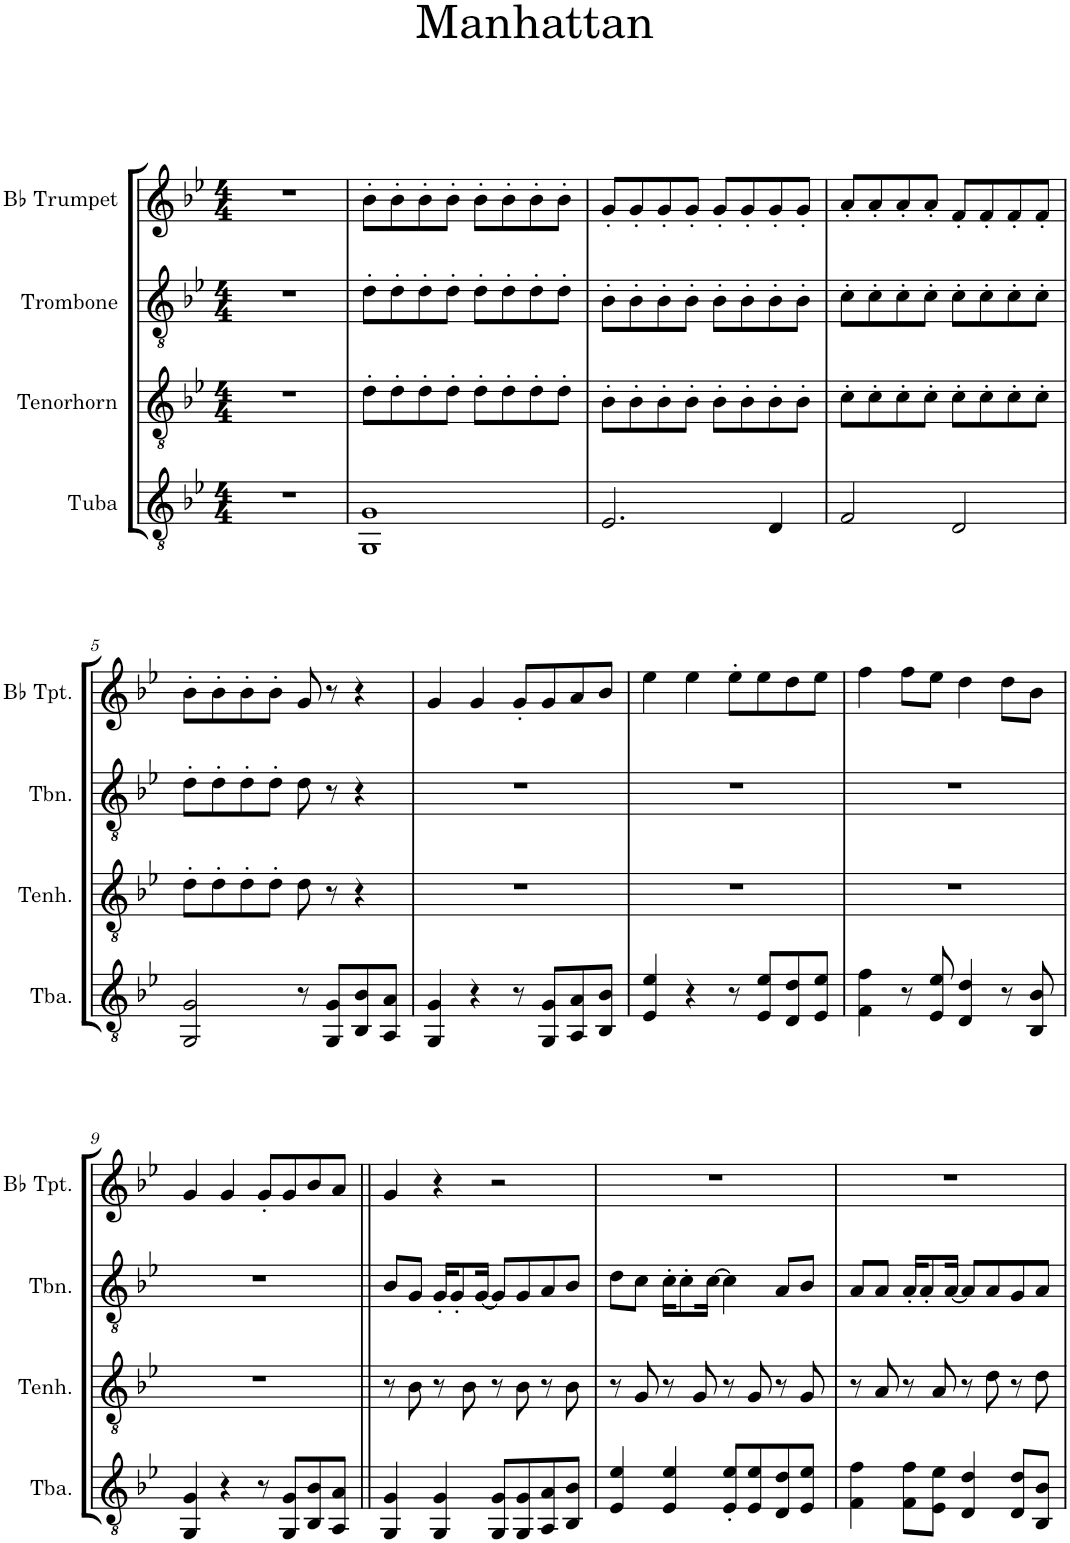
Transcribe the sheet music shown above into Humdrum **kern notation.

**kern	**kern	**kern	**kern
*part4	*part3	*part2	*part1
*staff4	*staff3	*staff2	*staff1
*I"Tuba	*I"Tenorhorn	*I"Trombone	*I"Bb Trumpet
*I'Tba.	*I'Tenh.	*I'Tbn.	*I'Bb Tpt.
*clefGv2	*clefGv2	*clefGv2	*clefG2
*Trd1c2	*Trd1c2	*Trd1c2	*Trd1c2
*k[b-e-]	*k[b-e-]	*k[b-e-]	*k[b-e-]
*M4/4	*M4/4	*M4/4	*M4/4
=1	=1	=1	=1
1r	1r	1r	1r
=2	=2	=2	=2
*^	*	*	*
1G	1GG	8d'\L	8d'\L	8b-'\L
.	.	8d'\	8d'\	8b-'\
.	.	8d'\	8d'\	8b-'\
.	.	8d'\J	8d'\J	8b-'\J
.	.	8d'\L	8d'\L	8b-'\L
.	.	8d'\	8d'\	8b-'\
.	.	8d'\	8d'\	8b-'\
.	.	8d'\J	8d'\J	8b-'\J
*v	*v	*	*	*
=3	=3	=3	=3
2.E-/	8B-'\L	8B-'\L	8g'/L
.	8B-'\	8B-'\	8g'/
.	8B-'\	8B-'\	8g'/
.	8B-'\J	8B-'\J	8g'/J
.	8B-'\L	8B-'\L	8g'/L
.	8B-'\	8B-'\	8g'/
4D/	8B-'\	8B-'\	8g'/
.	8B-'\J	8B-'\J	8g'/J
=4	=4	=4	=4
2F/	8c'\L	8c'\L	8a'/L
.	8c'\	8c'\	8a'/
.	8c'\	8c'\	8a'/
.	8c'\J	8c'\J	8a'/J
2D/	8c'\L	8c'\L	8f'/L
.	8c'\	8c'\	8f'/
.	8c'\	8c'\	8f'/
.	8c'\J	8c'\J	8f'/J
!!LO:LB:g=z
=5	=5	=5	=5
2GG/ 2G/	8d'\L	8d'\L	8b-'\L
.	8d'\	8d'\	8b-'\
.	8d'\	8d'\	8b-'\
.	8d'\J	8d'\J	8b-'\J
8r	8d\	8d\	8g/
8GG/ 8G/L	8r	8r	8r
8BB-/ 8B-/	4r	4r	4r
8AA/ 8A/J	.	.	.
=6	=6	=6	=6
4GG/ 4G/	1r	1r	4g/
4r	.	.	4g/
8r	.	.	8g'/L
8GG/ 8G/L	.	.	8g/
8AA/ 8A/	.	.	8a/
8BB-/ 8B-/J	.	.	8b-/J
=7	=7	=7	=7
4E-/ 4e-/	1r	1r	4ee-\
4r	.	.	4ee-\
8r	.	.	8ee-'\L
8E-/ 8e-/L	.	.	8ee-\
8D/ 8d/	.	.	8dd\
8E-/ 8e-/J	.	.	8ee-\J
=8	=8	=8	=8
4F\ 4f\	1r	1r	4ff\
8r	.	.	8ff\L
8E-/ 8e-/	.	.	8ee-\J
4D/ 4d/	.	.	4dd\
8r	.	.	8dd\L
8BB-/ 8B-/	.	.	8b-\J
!!LO:LB:g=z
=9	=9	=9	=9
4GG/ 4G/	1r	1r	4g/
4r	.	.	4g/
8r	.	.	8g'/L
8GG/ 8G/L	.	.	8g/
8BB-/ 8B-/	.	.	8b-/
8AA/ 8A/J	.	.	8a/J
=10||	=10||	=10||	=10||
4GG/ 4G/	8r	8B-/L	4g/
.	8B-\	8G/J	.
4GG/ 4G/	8r	16G'/KL	4r
.	.	8G'/	.
.	8B-\	.	.
.	.	[<16G/Jk	.
8GG/ 8G/L	8r	8G/L]	2r
8GG/ 8G/	8B-\	8G/	.
8AA/ 8A/	8r	8A/	.
8BB-/ 8B-/J	8B-\	8B-/J	.
=11	=11	=11	=11
4E-/ 4e-/	8r	8d\L	1r
.	8G/	8c\J	.
4E-/ 4e-/	8r	16c'\KL	.
.	.	8c'\	.
.	8G/	.	.
.	.	[>16c\Jk	.
8E-/' 8e-/'L	8r	4c\]	.
8E-/ 8e-/	8G/	.	.
8D/ 8d/	8r	8A/L	.
8E-/ 8e-/J	8G/	8B-/J	.
=12	=12	=12	=12
4F\ 4f\	8r	8A/L	1r
.	8A/	8A/J	.
8F\ 8f\L	8r	16A'/KL	.
.	.	8A'/	.
8E-\ 8e-\J	8A/	.	.
.	.	[<16A/Jk	.
4D/ 4d/	8r	8A/L]	.
.	8d\	8A/	.
8D/ 8d/L	8r	8G/	.
8BB-/ 8B-/J	8d\	8A/J	.
=	=	=	=
*-	*-	*-	*-
